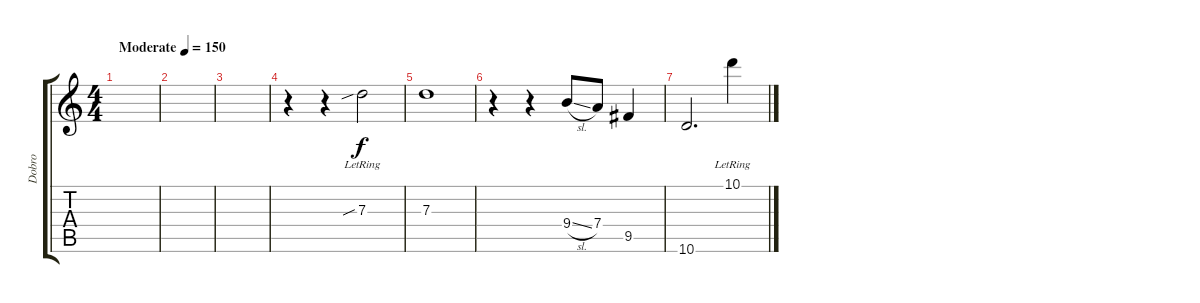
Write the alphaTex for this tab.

\track ("Dobro" "Dobro") {instrument overdrivenguitar}
\staff {score tabs}
\tuning (E4 B3 G3 D3 A2 E2) {hide}
\ts (4 4)
\tempo (150 "Moderate")
\clef g2
\ks c
|
|
|
r.4 r.4 7.3{sib lr}.2 |
7.3.1 |
r.4 r.4 9.4{sl}.8 7.4.8 9.5.4 |
10.6.2{d} 10.1{lr}.4
